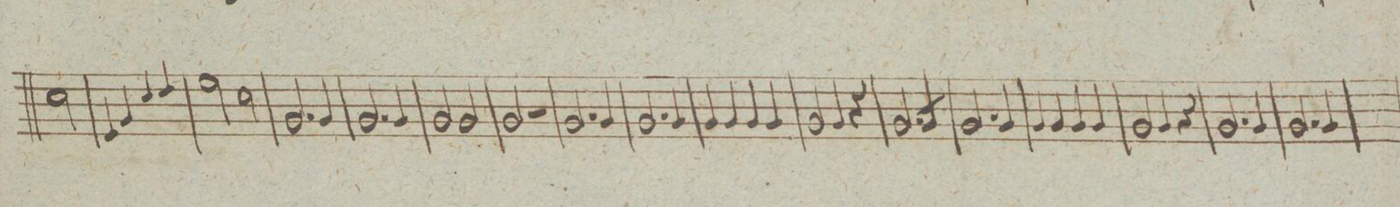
**kern	**dynam
*I"Corno 2do in C:	*
*clefG2	*
*k[]	*
*met(c|)	*
*M4/4	*
2cc\	.
=15	=15
4e/	.
4g/	.
4cc/	.
4dd/	.
=16	=16
2ee\	.
2cc\	.
=17	=17
2.g/	.
4g/	.
=18	=18
2.g/	.
4g/	.
=19	=19
2g/	.
2g/	.
=20	=20
2g/	.
2r	.
=21	=21
2.g/	.
4g/	.
=22	=22
2.g/	.
4g/	.
=23	=23
4g/	.
4g/	.
4g/	.
4g/	.
=24	=24
2g/	.
4g/	.
4r	.
=25	=25
2.g/	.
4g/	.
=26	=26
2.g/	.
4g/	.
=27	=27
4g/	.
4g/	.
4g/	.
4g/	.
=28	=28
2g/	.
4g/	.
4r	.
=29	=29
2.g/	.
4g/	.
=30	=30
2.g/	.
4g/	.
=31	=31
*-	*-
